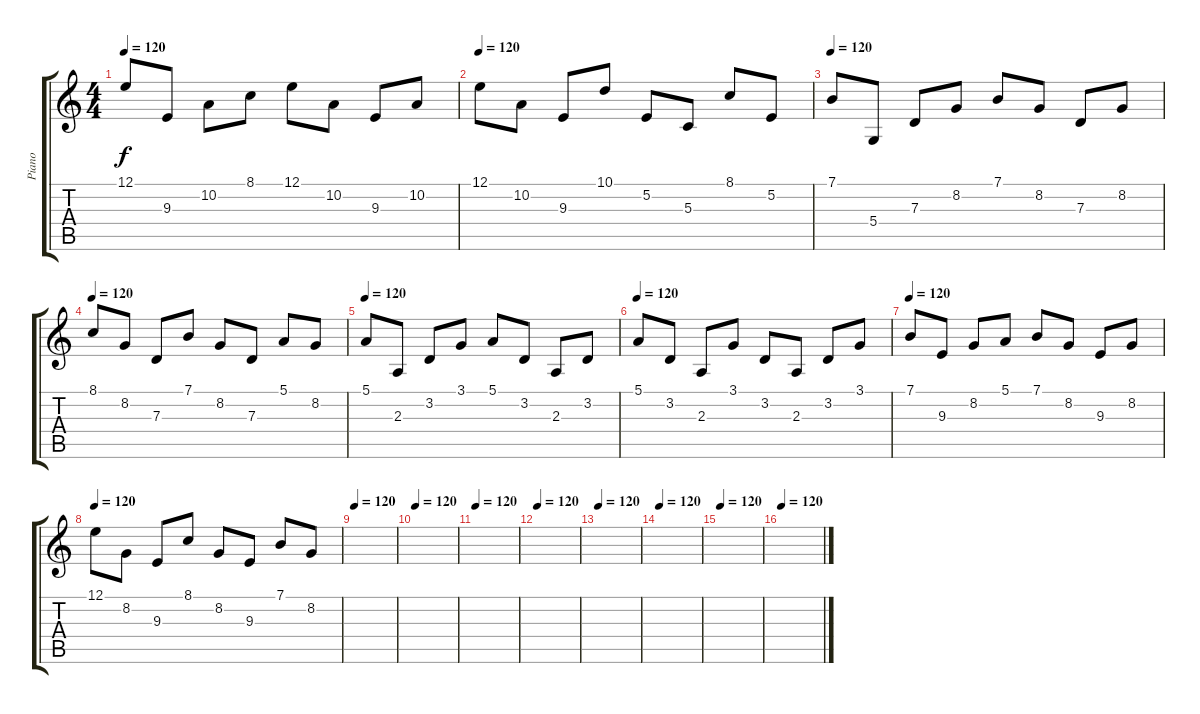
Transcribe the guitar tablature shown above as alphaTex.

\track ("Piano" "Piano") {instrument acousticgrandpiano}
\staff {score tabs}
\tuning (E4 B3 G3 D3 A2 E2) {hide}
\ts (4 4)
\tempo 120
\clef g2
\ks c
12.1.8{dy f} 9.3.8 10.2.8 8.1.8 12.1.8 10.2.8 9.3.8 10.2.8 |
\tempo 120
12.1.8 10.2.8 9.3.8 10.1.8 5.2.8 5.3.8 8.1.8 5.2.8 |
\tempo 120
7.1.8 5.4.8 7.3.8 8.2.8 7.1.8 8.2.8 7.3.8 8.2.8 |
\tempo 120
8.1.8 8.2.8 7.3.8 7.1.8 8.2.8 7.3.8 5.1.8 8.2.8 |
\tempo 120
5.1.8 2.3.8 3.2.8 3.1.8 5.1.8 3.2.8 2.3.8 3.2.8 |
\tempo 120
5.1.8 3.2.8 2.3.8 3.1.8 3.2.8 2.3.8 3.2.8 3.1.8 |
\tempo 120
7.1.8 9.3.8 8.2.8 5.1.8 7.1.8 8.2.8 9.3.8 8.2.8 |
\tempo 120
12.1.8 8.2.8 9.3.8 8.1.8 8.2.8 9.3.8 7.1.8 8.2.8 |
\tempo 120
|
\tempo 120
|
\tempo 120
|
\tempo 120
|
\tempo 120
|
\tempo 120
|
\tempo 120
|
\tempo 120
